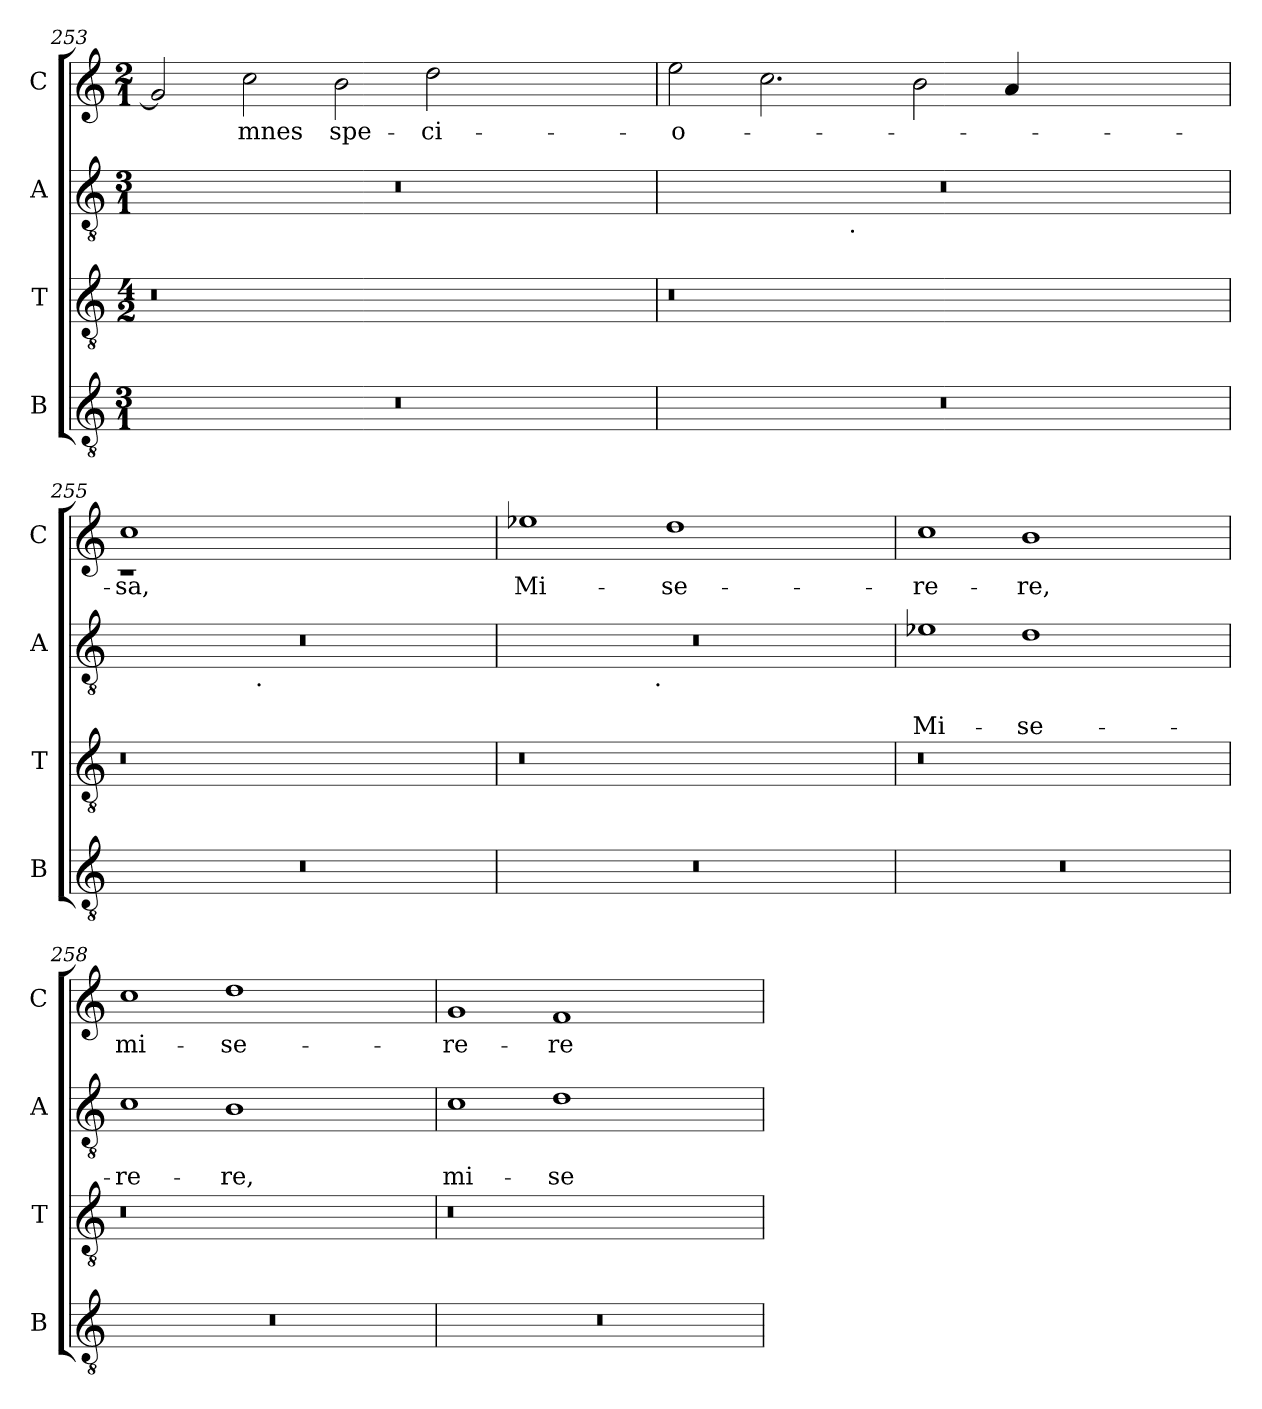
**kern	**kern	**kern	**text	**text	**kern	**text
*part4	*part3	*part2	*part2	*part2	*part1	*part1
*staff4	*staff3	*staff2	*staff2	*staff2	*staff1	*staff1
*I"B	*I"T	*I"A	*	*	*I"C	*
*I'B	*I'T	*I'A	*	*	*I'C	*
*clefGv2	*clefGv2	*clefGv2	*	*	*clefG2	*
*k[]	*k[]	*k[]	*	*	*k[]	*
*C:	*C:	*C:	*	*	*C:	*
*M3/1	*M4/2	*M3/1	*	*	*M2/1	*
=253	=253	=253	=253	=253	=253	=253
0.r	0r	0.r	.	.	2g/]	.
!	!	!	!	!	!	!LO:LY:b
.	.	.	.	.	2cc\	-mnes
!	!	!	!	!	!	!LO:LY:b
.	.	.	.	.	2b\	spe-
!	!	!	!	!	!	!LO:LY:b
.	.	.	.	.	2dd\	-ci-
.	1ryy	.	.	.	1ryy	.
!!LO:LB:g=z
=254	=254	=254	=254	=254	=254	=254
!	!	!	!	!	!	!LO:LY:b
*	*	*^	*	*	*	*
0.r	0r	0.r	2ryy	.	.	2ee\	-o-
.	.	.	4...ryy	.	.	2.cc\	.
!	!	!	!LO:TX:b:t=.	!	!	!	!
.	.	.	1ryy	.	.	.	.
.	.	.	.	.	.	2b\	.
.	.	.	.	.	.	4a/	.
.	.	.	1ryy	.	.	.	.
.	1ryy	.	.	.	.	1ryy	.
.	.	.	32ryy	.	.	.	.
=255	=255	=255	=255	=255	=255	=255	=255
*	*	*	*	*	*	*^	*
!	!	!	!	!	!	!	!LO:N:vis=1	!LO:LY:b
0.r	0r	0.r	2ryy	.	.	1cc	0rc	-sa,
.	.	.	4...ryy	.	.	.	.	.
!	!	!	!LO:TX:b:t=.	!	!	!	!	!
.	.	.	1ryy	.	.	.	.	.
.	.	.	.	.	.	1ryy	.	.
.	.	.	1ryy	.	.	.	.	.
.	1ryy	.	.	.	.	1ryy	1ryy	.
.	.	.	32ryy	.	.	.	.	.
=256	=256	=256	=256	=256	=256	=256	=256	=256
!	!	!	!	!	!	!	!	!LO:LY:b
*	*	*	*	*	*	*v	*v	*
0.r	0r	0.r	2ryy	.	.	1ee-X	Mi-
.	.	.	4...ryy	.	.	.	.
!	!	!	!LO:TX:b:t=.	!	!	!	!
.	.	.	1ryy	.	.	.	.
!	!	!	!	!	!	!	!LO:LY:b
.	.	.	.	.	.	1dd	-se-
.	.	.	1ryy	.	.	.	.
.	1ryy	.	.	.	.	1ryy	.
.	.	.	32ryy	.	.	.	.
=257	=257	=257	=257	=257	=257	=257	=257
!	!	!	!	!	!LO:LY:b	!	!LO:LY:b
*	*	*v	*v	*	*	*	*
0.r	0r	1e-X	.	Mi-	1cc	-re-
!	!	!	!	!LO:LY:b	!	!LO:LY:b
.	.	1d	.	-se-	1b	-re,
.	1ryy	1ryy	.	.	1ryy	.
=258	=258	=258	=258	=258	=258	=258
!	!	!	!	!LO:LY:b	!	!LO:LY:b
0.r	0r	1c	.	-re-	1cc	mi-
!	!	!	!	!LO:LY:b	!	!LO:LY:b
.	.	1B	.	-re,	1dd	-se-
.	1ryy	1ryy	.	.	1ryy	.
=259	=259	=259	=259	=259	=259	=259
!	!	!	!	!LO:LY:b	!	!LO:LY:b
0.r	0r	1c	.	mi-	1g	-re-
!	!	!	!	!LO:LY:b	!	!LO:LY:b
.	.	1d	.	-se-	1f	-re
.	1ryy	1ryy	.	.	1ryy	.
=	=	=	=	=	=	=
*-	*-	*-	*-	*-	*-	*-
